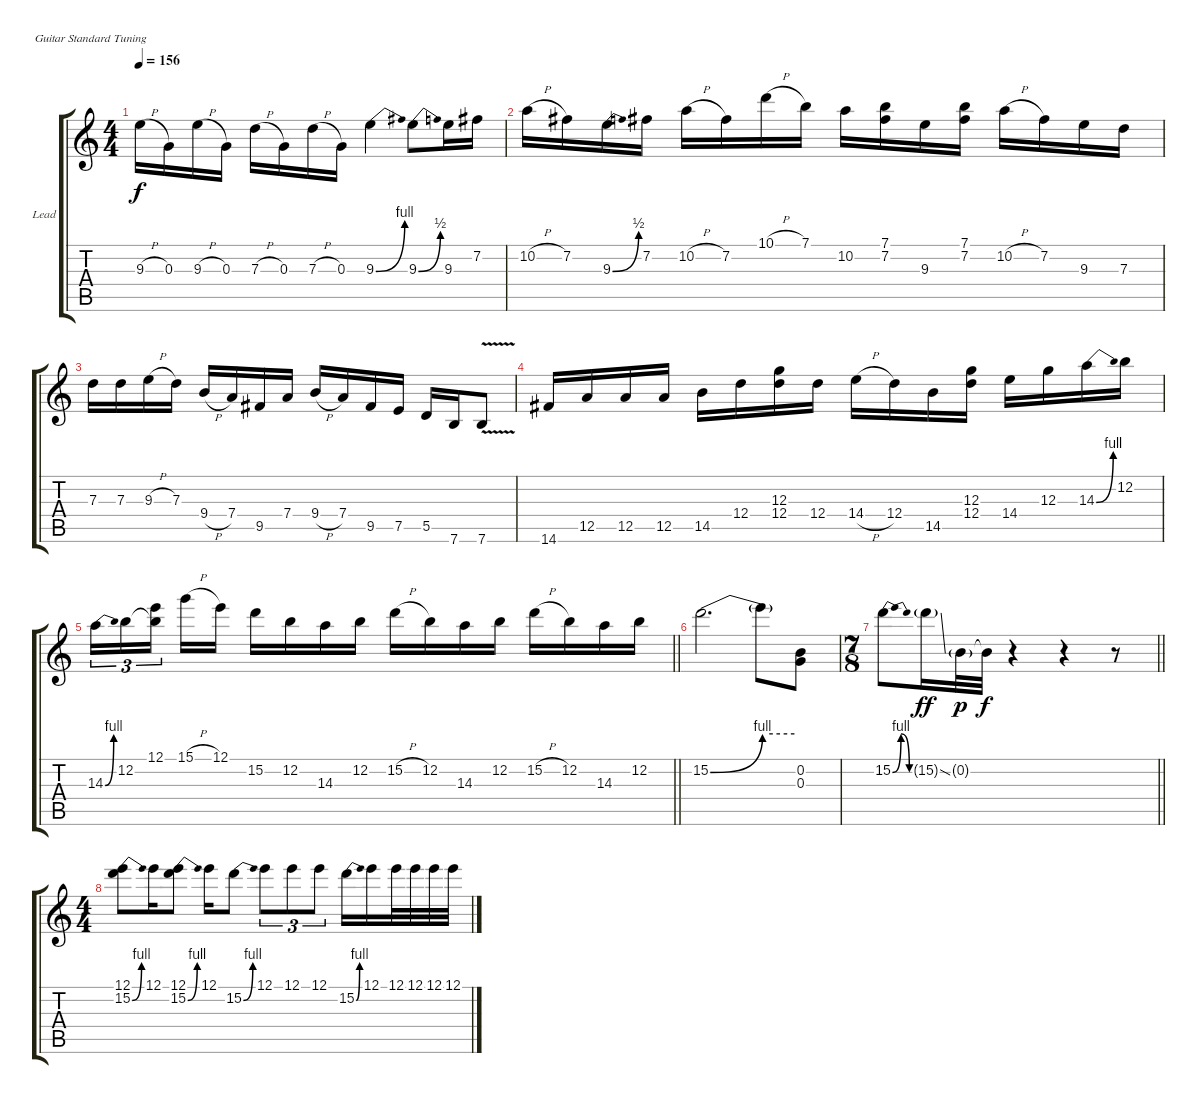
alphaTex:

\bracketExtendMode groupsimilarinstruments
\firstSystemTrackNameOrientation horizontal
\otherSystemsTrackNameOrientation horizontal
\track ("Guitar Lead" "Lead") {instrument overdrivenguitar}
\staff {score tabs}
\tuning (E4 B3 G3 D3 A2 E2)
\ts (4 4)
\tempo 156
\clef g2
\ks c
9.3{h}.16{dy f} 0.3.16 9.3{h}.16 0.3.16 7.3{h}.16 0.3.16 7.3{h}.16 0.3.16 9.3{be (bend 0 0 60 4)}.4 9.3{be (bend 0 0 60 2)}.8 9.3.16 7.2.16 |
10.2{h}.16 7.2.16 9.3{be (bend 0 0 60 2)}.16 7.2.16 10.2{h}.16 7.2.16 10.1{h}.16 7.1.16 10.2.16 (7.1 7.2).16 9.3.16 (7.1 7.2).16 10.2{h}.16 7.2.16 9.3.16 7.3.16 |
7.3.16 7.3.16 9.3{h}.16 7.3.16 9.4{h}.16 7.4.16 9.5.16 7.4.16 9.4{h}.16 7.4.16 9.5.16 7.5.16 5.5.16 7.6.16 7.6{v}.8 |
14.6.16 12.5.16 12.5.16 12.5.16 14.5.16 12.4.16 (12.3 12.4).16 12.4.16 14.4{h}.16 12.4.16 14.5.16 (12.3 12.4).16 14.4.16 12.3.16 14.3{be (bend 0 0 60 4)}.16 12.2.16 |
\barLineRight lightlight
14.3{be (bend 0 0 60 4)}.16{tu (3 2)} 12.2.16{tu (3 2)} (12.1 12.2{t}).16{tu (3 2)} 15.1{h}.16 12.1.16 15.2.16 12.2.16 14.3.16 12.2.16 15.2{h}.16 12.2.16 14.3.16 12.2.16 15.2{h}.16 12.2.16 14.3.16 12.2.16 |
15.2{be (bend 0 0 60 4)}.2{d} 15.2{be (hold 0 4 60 4) t}.8 (0.2 0.3).8 |
\ts (7 8)
\beaming (8 3 2 2)
\barLineRight lightlight
15.2{be (bendrelease 0 0 30 4 30 4 60 0)}.8 15.2{ss g}.16{dy ff} 0.2{g}.32{dy p} 0.2{t}.32{dy f} r.4 r.4 r.8 |
\ts (4 4)
\beaming (8 2 2 2 2)
(12.1 15.2{be (bend 0 0 60 4)}).8 12.1.16 (12.1 15.2{be (bend 0 0 60 4)}).8 12.1.16 15.2{be (bend 0 0 60 4)}.8 12.1.8{tu (3 2)} 12.1.8{tu (3 2)} 12.1.8{tu (3 2)} 15.2{be (bend 0 0 60 4)}.16 12.1.16 12.1.32 12.1.32 12.1.32 12.1.32
